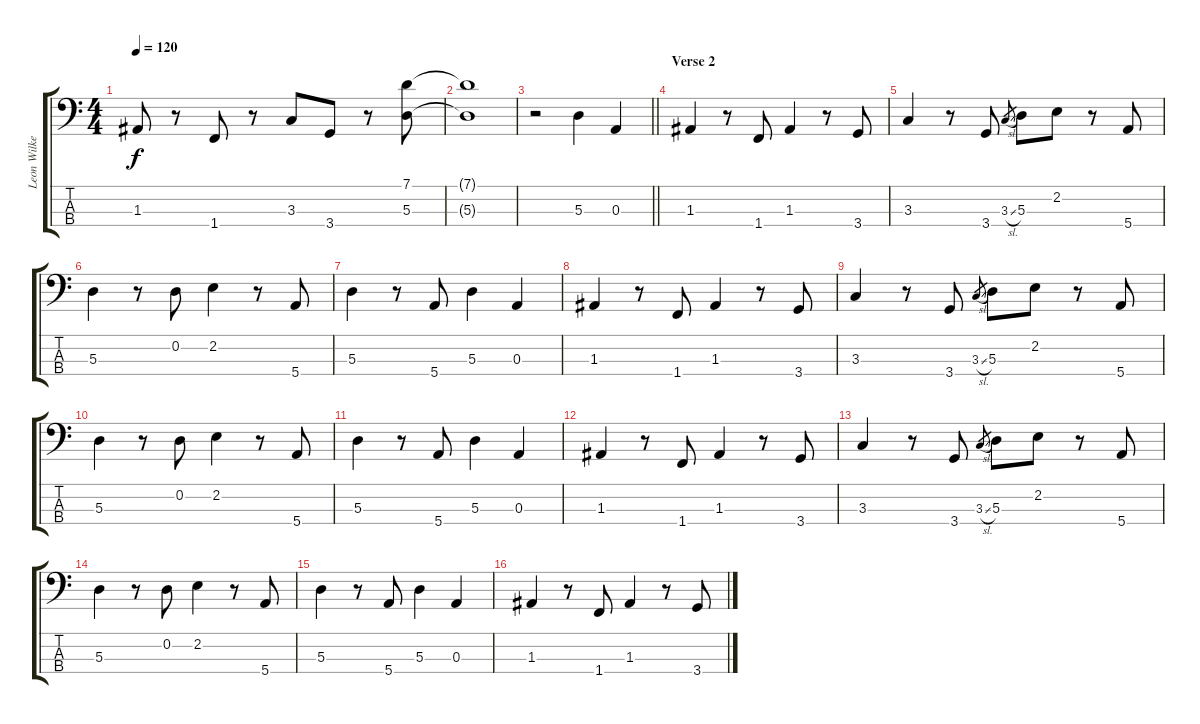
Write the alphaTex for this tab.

\track ("Leon Wilkeson (Bass Guitar)" "Leon Wilke") {instrument electricbasspick}
\staff {score tabs}
\tuning (G2 D2 A1 E1) {hide}
\ts (4 4)
\tempo 120
\clef f4
\ks c
1.3.8{dy f} r.8 1.4.8 r.8 3.3.8 3.4.8 r.8 (7.1 5.3).8 |
(7.1{t} 5.3{t}).1 |
\barLineRight lightlight
r.2 5.3.4 0.3.4 |
\section ("" "Verse 2")
1.3.4 r.8 1.4.8 1.3.4 r.8 3.4.8 |
3.3.4 r.8 3.4.8 3.3{sl}.8{gr} 5.3.8 2.2.8 r.8 5.4.8 |
5.3.4 r.8 0.2.8 2.2.4 r.8 5.4.8 |
5.3.4 r.8 5.4.8 5.3.4 0.3.4 |
1.3.4 r.8 1.4.8 1.3.4 r.8 3.4.8 |
3.3.4 r.8 3.4.8 3.3{sl}.8{gr} 5.3.8 2.2.8 r.8 5.4.8 |
5.3.4 r.8 0.2.8 2.2.4 r.8 5.4.8 |
5.3.4 r.8 5.4.8 5.3.4 0.3.4 |
1.3.4 r.8 1.4.8 1.3.4 r.8 3.4.8 |
3.3.4 r.8 3.4.8 3.3{sl}.8{gr} 5.3.8 2.2.8 r.8 5.4.8 |
5.3.4 r.8 0.2.8 2.2.4 r.8 5.4.8 |
5.3.4 r.8 5.4.8 5.3.4 0.3.4 |
1.3.4 r.8 1.4.8 1.3.4 r.8 3.4.8
